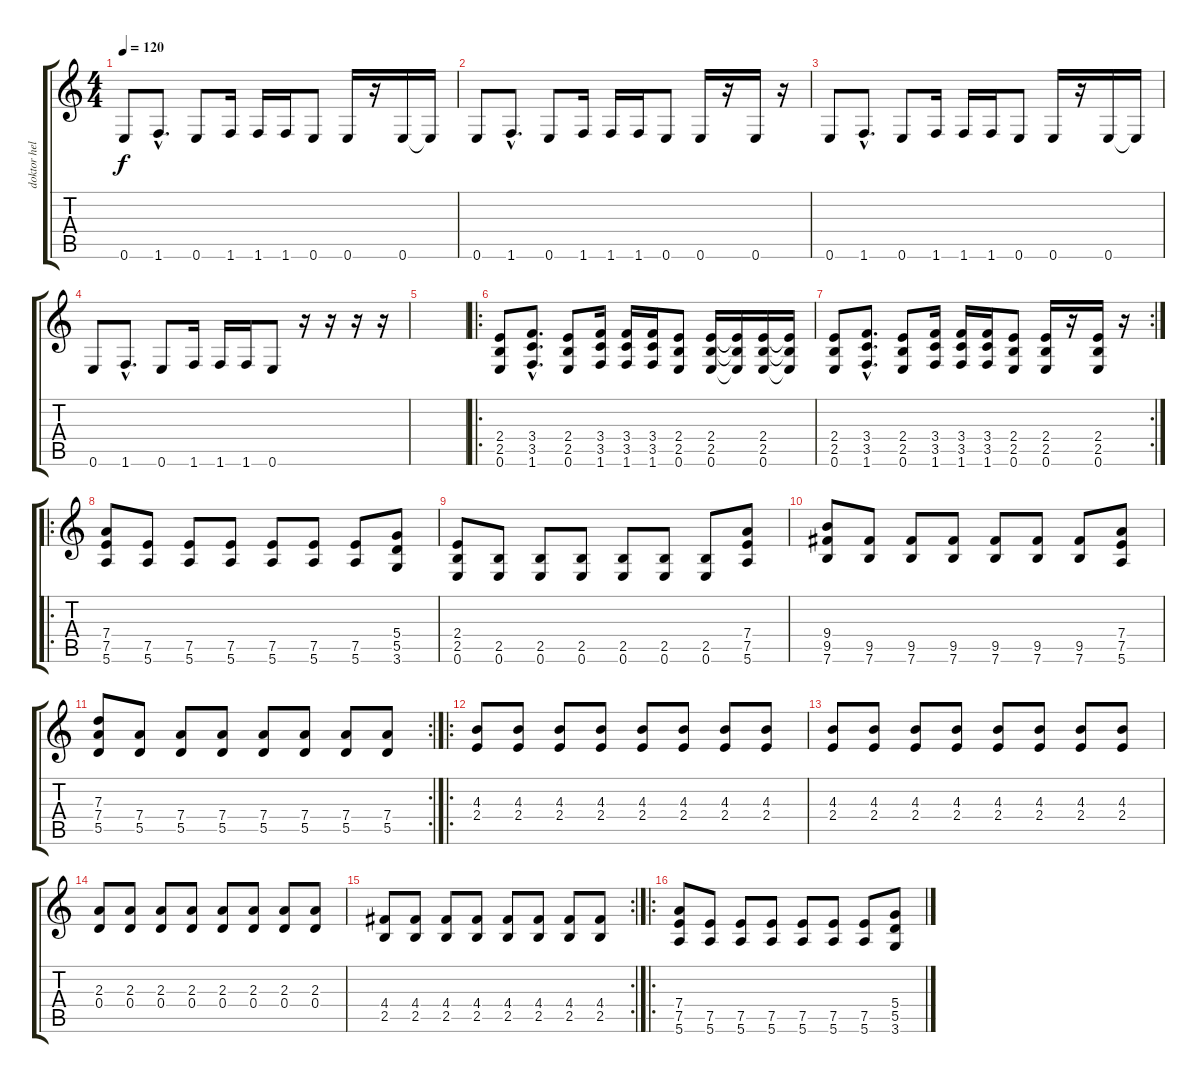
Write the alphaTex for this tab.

\track ("doktor hell - Rhythm Guitar" "doktor hel") {instrument distortionguitar}
\staff {score tabs}
\tuning (E4 B3 G3 D3 A2 E2) {hide}
\ts (4 4)
\tempo 120
\clef g2
\ks c
0.6.8{dy f instrument distortionguitar} 1.6{hac}.8{d} 0.6.8 1.6.16 1.6.16 1.6.16 0.6.8 0.6.16 r.16 0.6.16 0.6{t}.16 |
0.6.8 1.6{hac}.8{d} 0.6.8 1.6.16 1.6.16 1.6.16 0.6.8 0.6.16 r.16 0.6.16 r.16 |
0.6.8 1.6{hac}.8{d} 0.6.8 1.6.16 1.6.16 1.6.16 0.6.8 0.6.16 r.16 0.6.16 0.6{t}.16 |
0.6.8 1.6{hac}.8{d} 0.6.8 1.6.16 1.6.16 1.6.16 0.6.8 r.16 r.16 r.16 r.16 |
|
\ro
(2.4 2.5 0.6).8 (3.4{hac} 3.5{hac} 1.6{hac}).8{d} (2.4 2.5 0.6).8 (3.4 3.5 1.6).16 (3.4 3.5 1.6).16 (3.4 3.5 1.6).16 (2.4 2.5 0.6).8 (2.4 2.5 0.6).16 (2.4{t} 2.5{t} 0.6{t}).16 (2.4 2.5 0.6).16 (2.4{t} 2.5{t} 0.6{t}).16 |
\rc 2
(2.4 2.5 0.6).8 (3.4{hac} 3.5{hac} 1.6{hac}).8{d} (2.4 2.5 0.6).8 (3.4 3.5 1.6).16 (3.4 3.5 1.6).16 (3.4 3.5 1.6).16 (2.4 2.5 0.6).8 (2.4 2.5 0.6).16 r.16 (2.4 2.5 0.6).16 r.16 |
\ro
(7.4 7.5 5.6).8 (7.5 5.6).8 (7.5 5.6).8 (7.5 5.6).8 (7.5 5.6).8 (7.5 5.6).8 (7.5 5.6).8 (5.4 5.5 3.6).8 |
(2.4 2.5 0.6).8 (2.5 0.6).8 (2.5 0.6).8 (2.5 0.6).8 (2.5 0.6).8 (2.5 0.6).8 (2.5 0.6).8 (7.4 7.5 5.6).8 |
(9.4 9.5 7.6).8 (9.5 7.6).8 (9.5 7.6).8 (9.5 7.6).8 (9.5 7.6).8 (9.5 7.6).8 (9.5 7.6).8 (7.4 7.5 5.6).8 |
\rc 2
(7.3 7.4 5.5).8 (7.4 5.5).8 (7.4 5.5).8 (7.4 5.5).8 (7.4 5.5).8 (7.4 5.5).8 (7.4 5.5).8 (7.4 5.5).8 |
\ro
(4.3 2.4).8 (4.3 2.4).8 (4.3 2.4).8 (4.3 2.4).8 (4.3 2.4).8 (4.3 2.4).8 (4.3 2.4).8 (4.3 2.4).8 |
(4.3 2.4).8 (4.3 2.4).8 (4.3 2.4).8 (4.3 2.4).8 (4.3 2.4).8 (4.3 2.4).8 (4.3 2.4).8 (4.3 2.4).8 |
(2.3 0.4).8 (2.3 0.4).8 (2.3 0.4).8 (2.3 0.4).8 (2.3 0.4).8 (2.3 0.4).8 (2.3 0.4).8 (2.3 0.4).8 |
\rc 2
(4.4 2.5).8 (4.4 2.5).8 (4.4 2.5).8 (4.4 2.5).8 (4.4 2.5).8 (4.4 2.5).8 (4.4 2.5).8 (4.4 2.5).8 |
\ro
(7.4 7.5 5.6).8 (7.5 5.6).8 (7.5 5.6).8 (7.5 5.6).8 (7.5 5.6).8 (7.5 5.6).8 (7.5 5.6).8 (5.4 5.5 3.6).8
